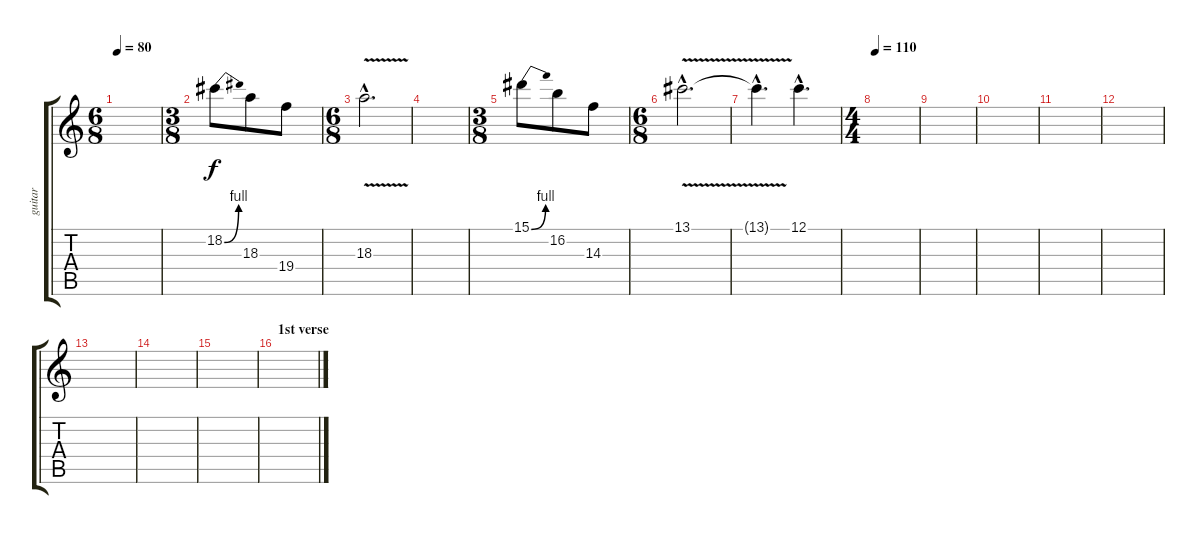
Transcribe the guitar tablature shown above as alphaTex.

\track ("guitar" "guitar") {instrument electricguitarjazz}
\staff {score tabs}
\tuning (C4 G3 Eb3 Bb2 F2 C2) {hide}
\ts (6 8)
\tempo 80
\clef g2
\ks c
|
\ts (3 8)
18.2{be (bend 0 0 60 4)}.8 18.3.8 19.4.8 |
\ts (6 8)
18.3{v hac}.2{d} |
|
\ts (3 8)
15.1{be (bend 0 0 60 4)}.8 16.2.8 14.3.8 |
\ts (6 8)
13.1{v hac}.2{d} |
13.1{hac t}.4{d} 12.1{hac}.4{d} |
\ts (4 4)
\section ("" "")
\tempo 110
|
|
|
|
|
|
|
|
\section ("" "1st verse")
